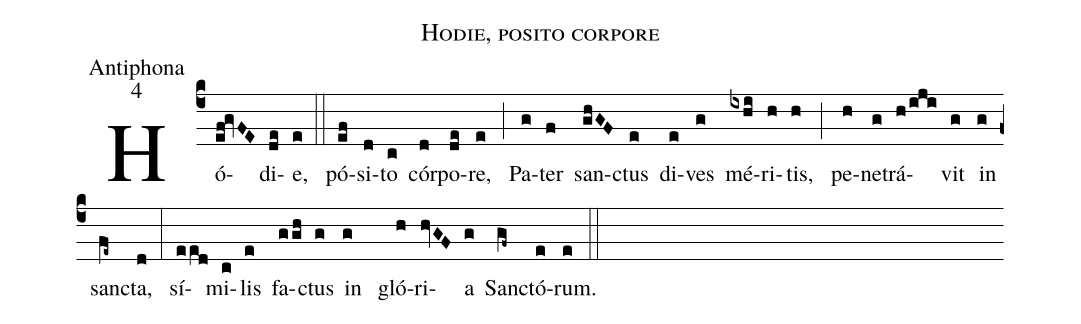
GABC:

name:Hodie, posito corpore;
office-part:Antiphona;
mode:4;
%%
(c4) Hó(ef!gvFE)di(de)e, (e) (::) pó(ef)si(d)to(c) cór(d)po(de)re, (e) (;)
Pa(g)ter(f) san(ghGF)ctus(e) di(e)ves(g) mé(ixhi)ri(h)tis, (h) (;)
pe(h)ne(g)trá(h/iji)vit(g) in(g) san(fe~)cta, (d) (:)
sí(eed)mi(c)lis(e) fa(ggh)ctus(g) in (g) gló(h)ri(hvGF)a(g) San(gf~)ctó(e)rum. (e) (::)
